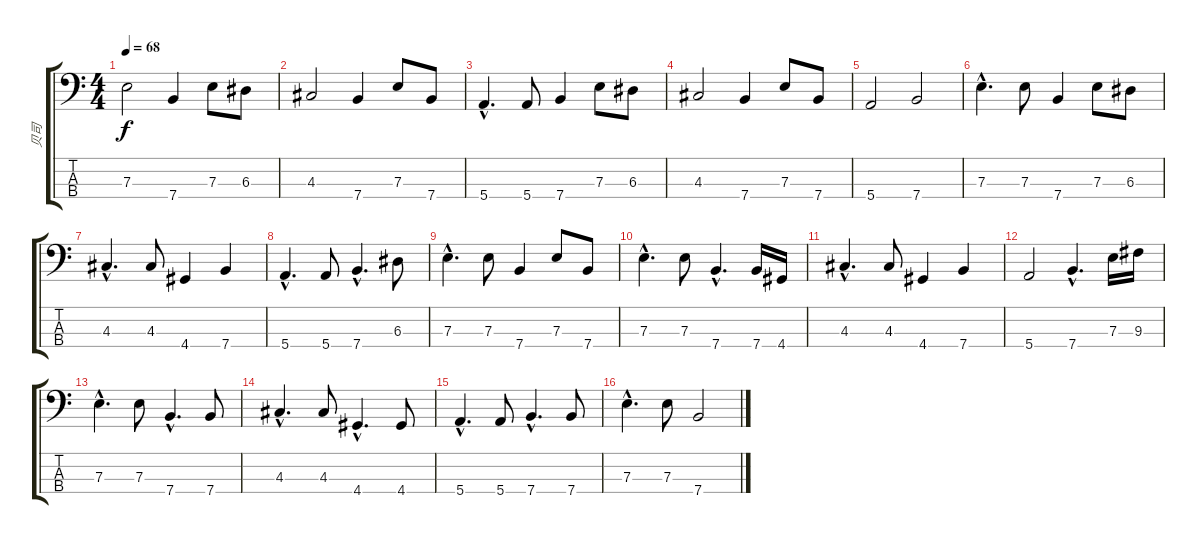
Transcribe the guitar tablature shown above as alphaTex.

\track ("贝司" "贝司") {instrument electricbassfinger}
\staff {score tabs}
\tuning (G2 D2 A1 E1) {hide}
\ts (4 4)
\tempo 68
\clef f4
\ks c
7.3.2{dy f} 7.4.4 7.3.8 6.3.8 |
4.3.2 7.4.4 7.3.8 7.4.8 |
5.4{hac}.4{d} 5.4.8 7.4.4 7.3.8 6.3.8 |
4.3.2 7.4.4 7.3.8 7.4.8 |
5.4.2 7.4.2 |
7.3{hac}.4{d} 7.3.8 7.4.4 7.3.8 6.3.8 |
4.3{hac}.4{d} 4.3.8 4.4.4 7.4.4 |
5.4{hac}.4{d} 5.4.8 7.4{hac}.4{d} 6.3.8 |
7.3{hac}.4{d} 7.3.8 7.4.4 7.3.8 7.4.8 |
7.3{hac}.4{d} 7.3.8 7.4{hac}.4{d} 7.4.16 4.4.16 |
4.3{hac}.4{d} 4.3.8 4.4.4 7.4.4 |
5.4.2 7.4{hac}.4{d} 7.3.16 9.3.16 |
7.3{hac}.4{d} 7.3.8 7.4{hac}.4{d} 7.4.8 |
4.3{hac}.4{d} 4.3.8 4.4{hac}.4{d} 4.4.8 |
5.4{hac}.4{d} 5.4.8 7.4{hac}.4{d} 7.4.8 |
7.3{hac}.4{d} 7.3.8 7.4.2
